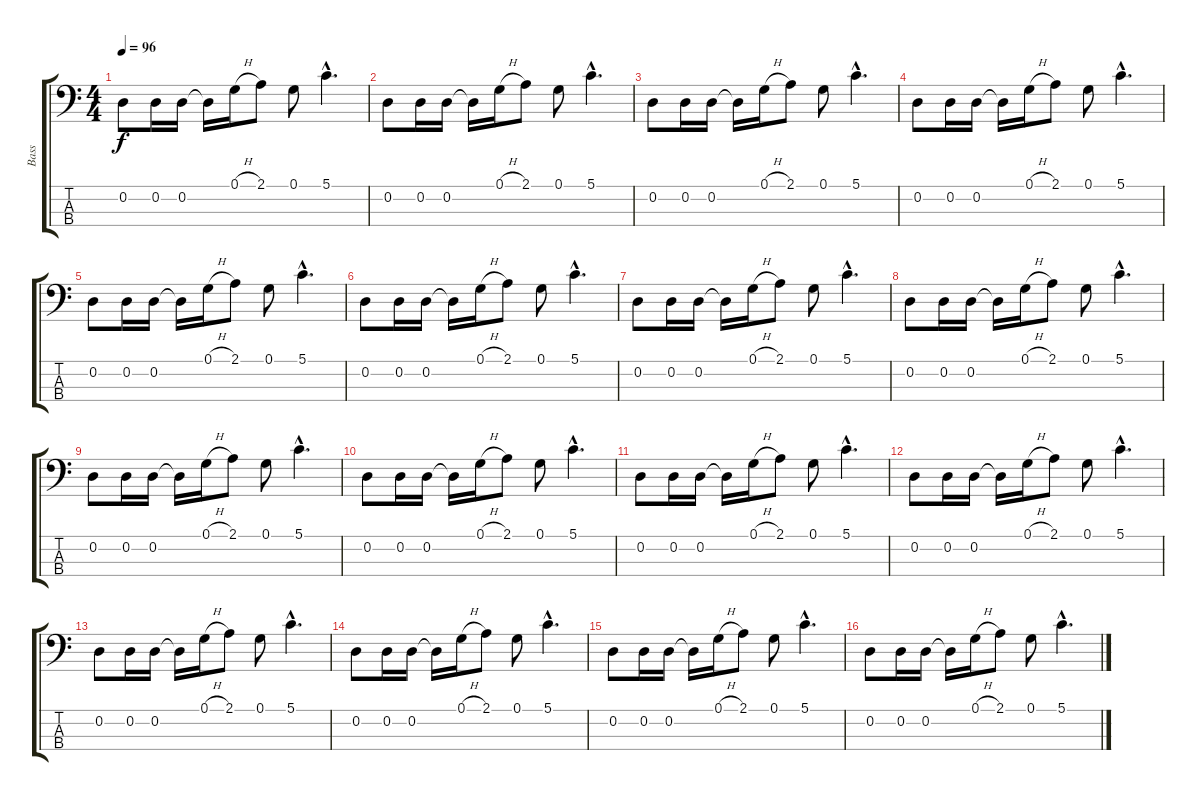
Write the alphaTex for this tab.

\track ("Bass" "Bass") {instrument electricbassfinger}
\staff {score tabs}
\tuning (G2 D2 A1 E1) {hide}
\ts (4 4)
\tempo 96
\clef f4
\ks c
0.2.8{dy f} 0.2.16 0.2.16 0.2{t}.16 0.1{h}.16 2.1.8 0.1.8 5.1{hac}.4{d} |
0.2.8 0.2.16 0.2.16 0.2{t}.16 0.1{h}.16 2.1.8 0.1.8 5.1{hac}.4{d} |
0.2.8 0.2.16 0.2.16 0.2{t}.16 0.1{h}.16 2.1.8 0.1.8 5.1{hac}.4{d} |
0.2.8 0.2.16 0.2.16 0.2{t}.16 0.1{h}.16 2.1.8 0.1.8 5.1{hac}.4{d} |
0.2.8 0.2.16 0.2.16 0.2{t}.16 0.1{h}.16 2.1.8 0.1.8 5.1{hac}.4{d} |
0.2.8 0.2.16 0.2.16 0.2{t}.16 0.1{h}.16 2.1.8 0.1.8 5.1{hac}.4{d} |
0.2.8 0.2.16 0.2.16 0.2{t}.16 0.1{h}.16 2.1.8 0.1.8 5.1{hac}.4{d} |
0.2.8 0.2.16 0.2.16 0.2{t}.16 0.1{h}.16 2.1.8 0.1.8 5.1{hac}.4{d} |
0.2.8 0.2.16 0.2.16 0.2{t}.16 0.1{h}.16 2.1.8 0.1.8 5.1{hac}.4{d} |
0.2.8 0.2.16 0.2.16 0.2{t}.16 0.1{h}.16 2.1.8 0.1.8 5.1{hac}.4{d} |
0.2.8 0.2.16 0.2.16 0.2{t}.16 0.1{h}.16 2.1.8 0.1.8 5.1{hac}.4{d} |
0.2.8 0.2.16 0.2.16 0.2{t}.16 0.1{h}.16 2.1.8 0.1.8 5.1{hac}.4{d} |
0.2.8 0.2.16 0.2.16 0.2{t}.16 0.1{h}.16 2.1.8 0.1.8 5.1{hac}.4{d} |
0.2.8 0.2.16 0.2.16 0.2{t}.16 0.1{h}.16 2.1.8 0.1.8 5.1{hac}.4{d} |
0.2.8 0.2.16 0.2.16 0.2{t}.16 0.1{h}.16 2.1.8 0.1.8 5.1{hac}.4{d} |
0.2.8 0.2.16 0.2.16 0.2{t}.16 0.1{h}.16 2.1.8 0.1.8 5.1{hac}.4{d}
